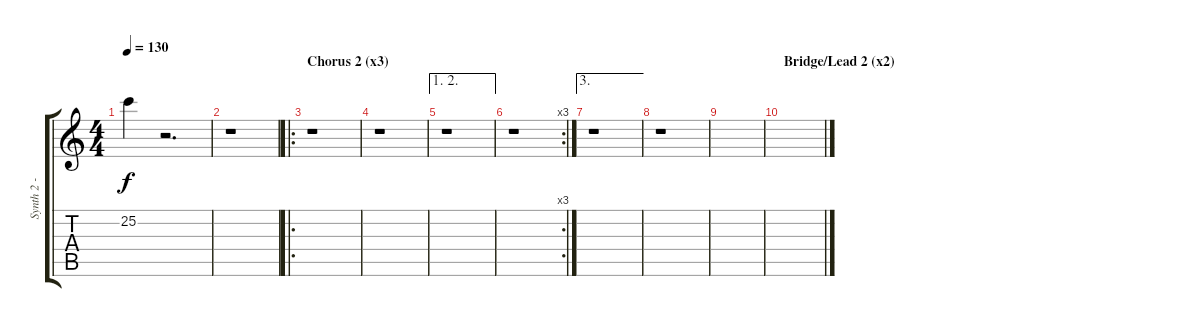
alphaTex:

\track ("Synth 2 - arpegios/melodies" "Synth 2 - ") {instrument lead1square}
\staff {score tabs}
\tuning (E4 B3 G3 D3 A2 E2) {hide}
\ts (4 4)
\tempo 130
\clef g2
\ks c
25.2{t}.4{dy f} r.2{d} |
r.1 |
\ro
\section ("" "Chorus 2 (x3)")
r.1 |
r.1 |
\ae (1 2)
r.1 |
\rc 3
r.1 |
\ae 3
r.1 |
r.1 |
|
\section ("" "Bridge/Lead 2 (x2)")
